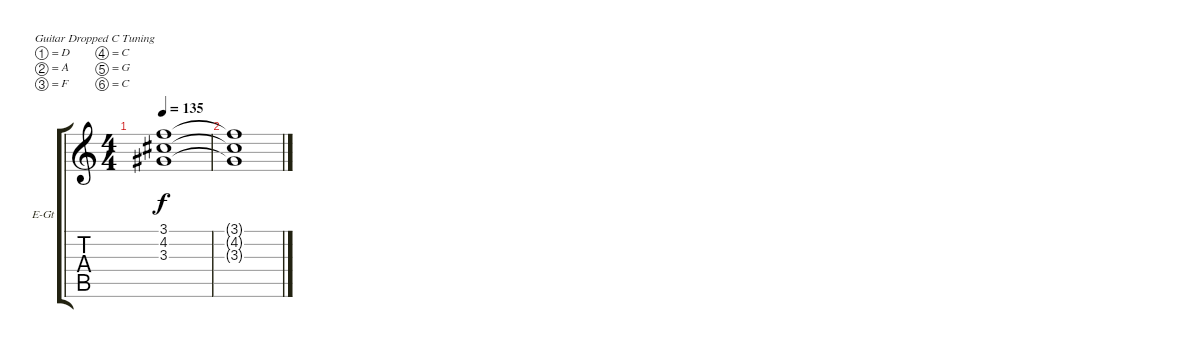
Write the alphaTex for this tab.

\bracketExtendMode groupsimilarinstruments
\firstSystemTrackNameOrientation horizontal
\otherSystemsTrackNameOrientation horizontal
\track ("Gitara2" "E-Gt") {instrument distortionguitar}
\staff {score tabs}
\tuning (D4 A3 F3 C3 G2 C2)
\ts (4 4)
\tempo 135
\clef g2
\ks c
(3.1{t} 4.2{t} 3.3{t}).1{dy f} |
(3.1{t} 4.2{t} 3.3{t}).1
